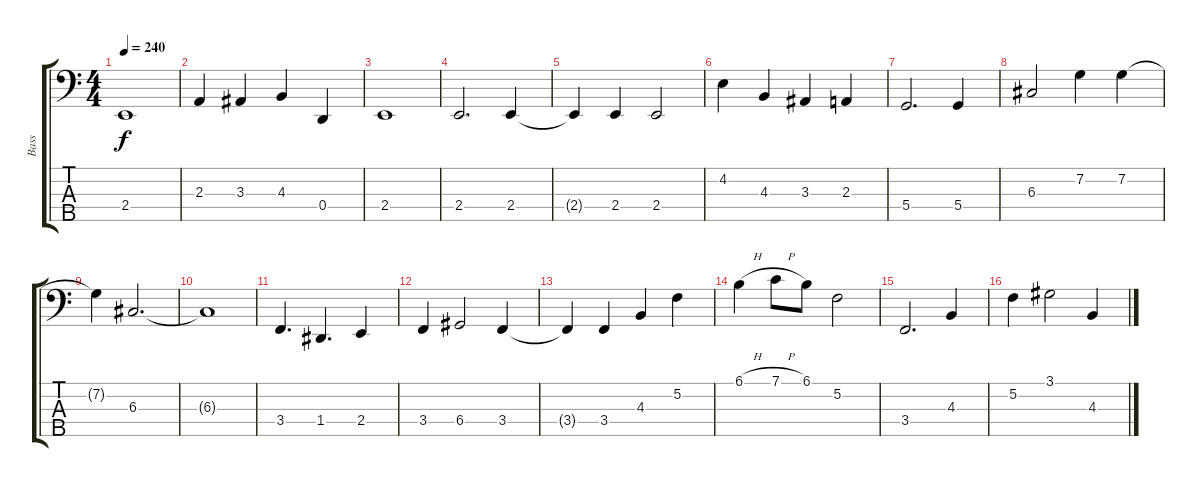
\track ("Bass" "Bass") {instrument electricbasspick}
\staff {score tabs}
\tuning (F2 C2 G1 D1 A0) {hide}
\ts (4 4)
\tempo 240
\clef f4
\ks c
2.4{t}.1{dy f} |
2.3.4 3.3.4 4.3.4 0.4.4 |
2.4.1 |
2.4.2{d} 2.4.4 |
2.4{t}.4 2.4.4 2.4.2 |
4.2.4 4.3.4 3.3.4 2.3.4 |
5.4.2{d} 5.4.4 |
6.3.2 7.2.4 7.2.4 |
7.2{t}.4 6.3.2{d} |
6.3{t}.1 |
3.4.4{d} 1.4.4{d} 2.4.4 |
3.4.4 6.4.2 3.4.4 |
3.4{t}.4 3.4.4 4.3.4 5.2.4 |
6.1{h}.4 7.1{h}.8 6.1.8 5.2.2 |
3.4.2{d} 4.3.4 |
5.2.4 3.1.2 4.3.4
